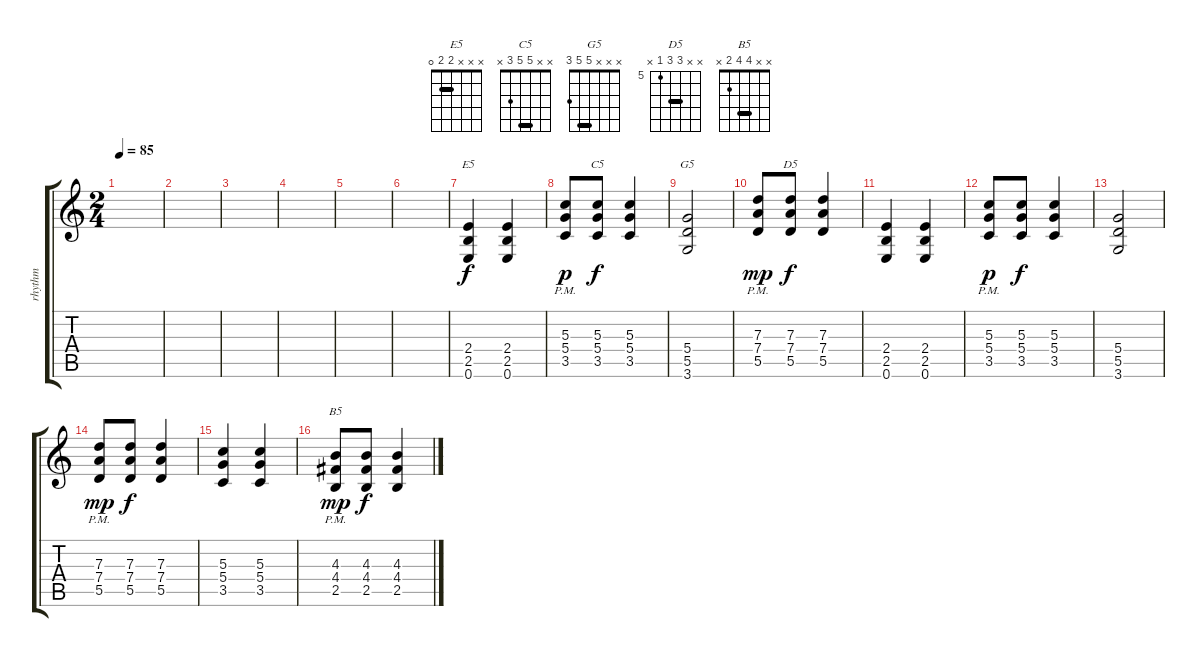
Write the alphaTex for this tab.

\track ("rhythm" "rhythm") {instrument overdrivenguitar}
\staff {score tabs}
\tuning (E4 B3 G3 D3 A2 E2) {hide}
\chord ("E5" x x x 2 2 0) {barre 2}
\chord ("C5" x x 5 5 3 x) {barre 5}
\chord ("G5" x x x 5 5 3) {barre 5}
\chord ("D5" x x 7 7 5 x) {firstfret 5 barre 7}
\chord ("B5" x x 4 4 2 x) {barre 4}
\ts (2 4)
\tempo 85
\clef g2
\ks c
|
|
|
|
|
|
(2.4 2.5 0.6).4{ch "E5"} (2.4 2.5 0.6).4 |
(5.3{pm} 5.4{pm} 3.5{pm}).8{dy p} (5.3 5.4 3.5).8{ch "C5" dy f} (5.3 5.4 3.5).4 |
(5.4 5.5 3.6).2{ch "G5"} |
(7.3{pm} 7.4{pm} 5.5{pm}).8{dy mp} (7.3 7.4 5.5).8{ch "D5" dy f} (7.3 7.4 5.5).4 |
(2.4 2.5 0.6).4 (2.4 2.5 0.6).4 |
(5.3{pm} 5.4{pm} 3.5{pm}).8{dy p} (5.3 5.4 3.5).8{dy f} (5.3 5.4 3.5).4 |
(5.4 5.5 3.6).2 |
(7.3{pm} 7.4{pm} 5.5{pm}).8{dy mp} (7.3 7.4 5.5).8{dy f} (7.3 7.4 5.5).4 |
(5.3 5.4 3.5).4 (5.3 5.4 3.5).4 |
(4.3{pm} 4.4{pm} 2.5{pm}).8{ch "B5" dy mp} (4.3 4.4 2.5).8{dy f} (4.3 4.4 2.5).4
